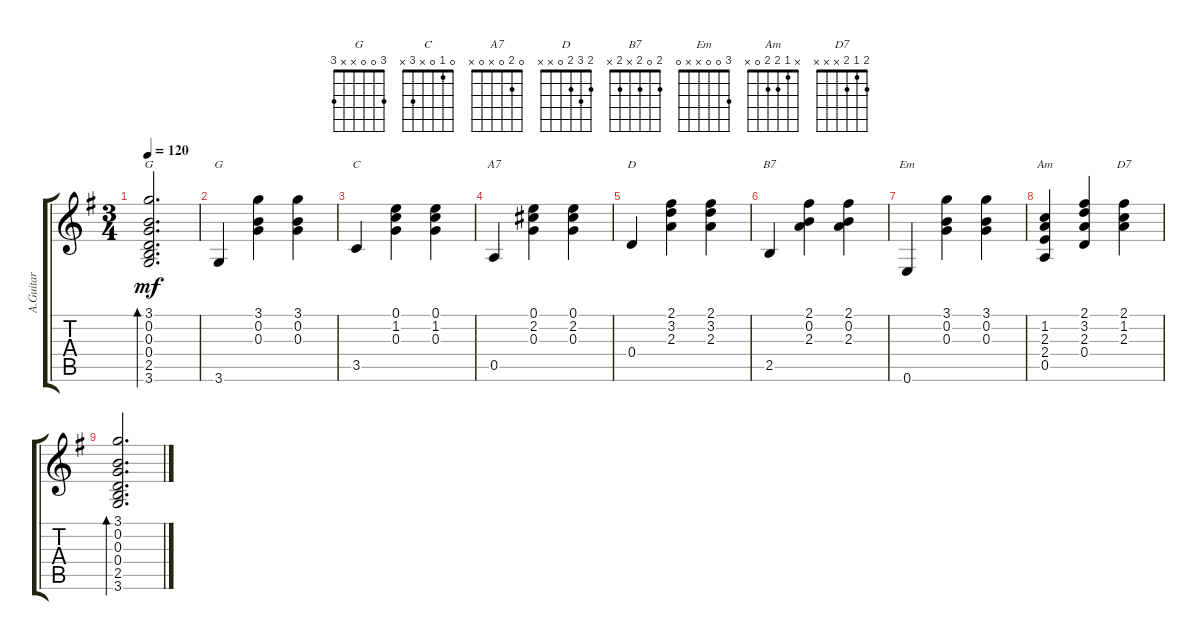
\track ("A.Guitar" "A.Guitar") {instrument acousticguitarnylon}
\staff {score tabs}
\tuning (E4 B3 G3 D3 A2 E2) {hide}
\chord ("G" 3 0 0 0 2 3)
\chord ("G" 3 0 0 x x 3)
\chord ("C" 0 1 0 x 3 x)
\chord ("A7" 0 2 0 x 0 x)
\chord ("D" 2 3 2 0 x x)
\chord ("B7" 2 0 2 x 2 x)
\chord ("Em" 3 0 0 x x 0)
\chord ("Am" x 1 2 2 0 x)
\chord ("D7" 2 1 2 x x x)
\ts (3 4)
\tempo 120
\clef g2
\ks g
(3.1 0.2 0.3 0.4 2.5 3.6).2{d bd 60 ch "G" dy mf} |
\section ("" "")
3.6.4{ch "G"} (3.1 0.2 0.3).4 (3.1 0.2 0.3).4 |
3.5.4{ch "C"} (0.1 1.2 0.3).4 (0.1 1.2 0.3).4 |
0.5.4{ch "A7"} (0.1 2.2 0.3).4 (0.1 2.2 0.3).4 |
0.4.4{ch "D"} (2.1 3.2 2.3).4 (2.1 3.2 2.3).4 |
2.5.4{ch "B7"} (2.1 0.2 2.3).4 (2.1 0.2 2.3).4 |
0.6.4{ch "Em"} (3.1 0.2 0.3).4 (3.1 0.2 0.3).4 |
(1.2 2.3 2.4 0.5).4{ch "Am"} (2.1 3.2 2.3 0.4).4 (2.1 1.2 2.3).4{ch "D7"} |
(3.1 0.2 0.3 0.4 2.5 3.6).2{d bd 60}
